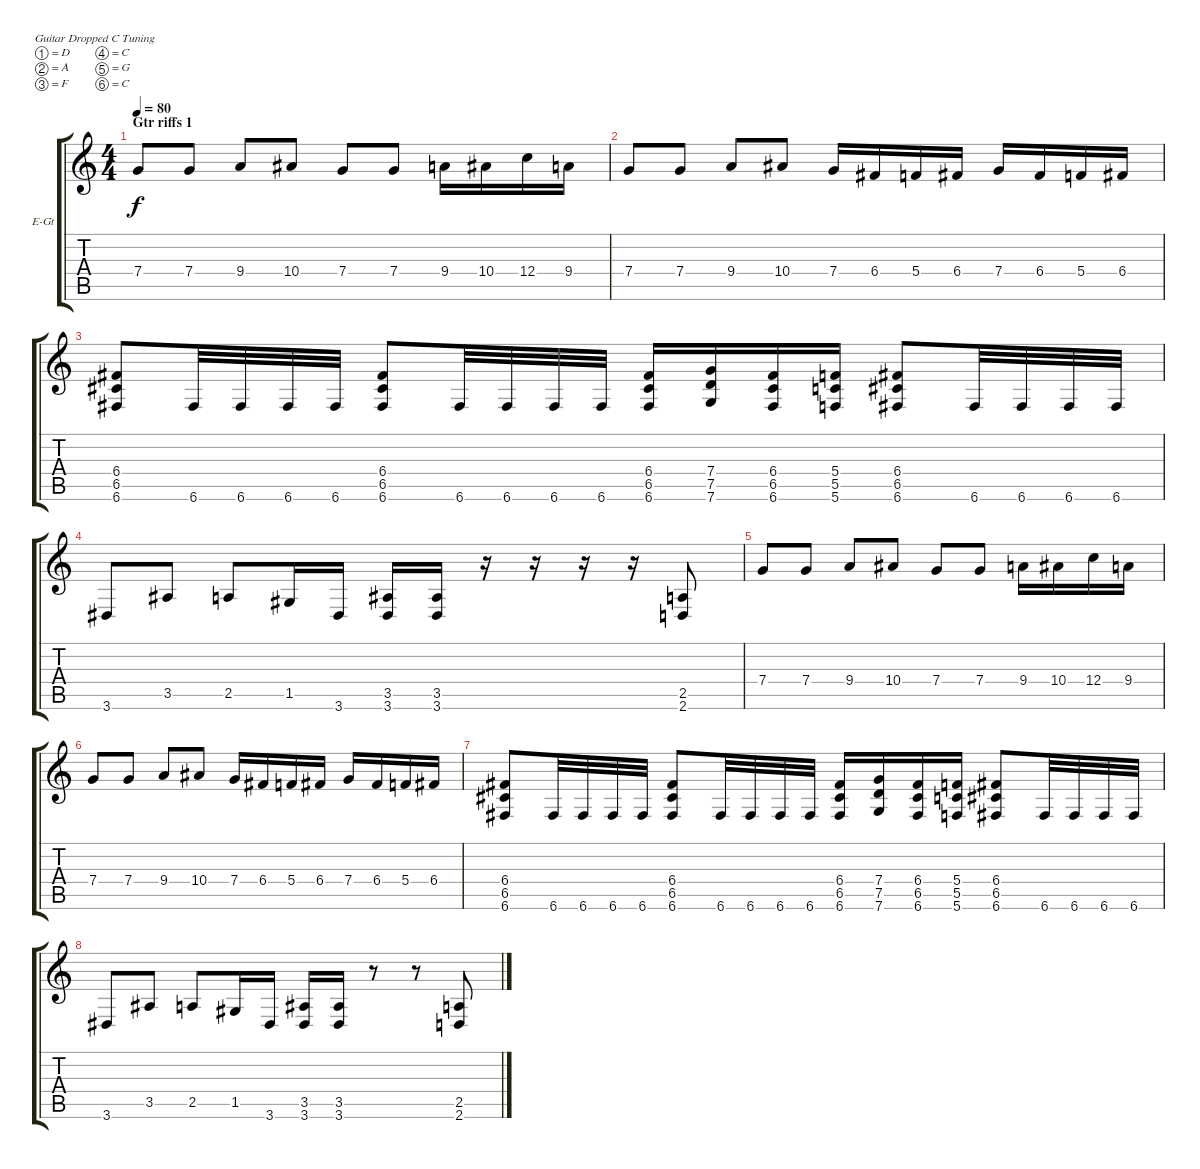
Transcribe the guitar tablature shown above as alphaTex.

\bracketExtendMode groupsimilarinstruments
\firstSystemTrackNameOrientation horizontal
\otherSystemsTrackNameOrientation horizontal
\track ("Guitar" "E-Gt") {instrument distortionguitar}
\staff {score tabs}
\tuning (D4 A3 F3 C3 G2 C2)
\ts (4 4)
\section ("" "Gtr riffs 1")
\tempo 80
\clef g2
\ks c
7.4.8{dy f} 7.4.8 9.4.8 10.4.8 7.4.8 7.4.8 9.4.16 10.4.16 12.4.16 9.4.16 |
7.4.8 7.4.8 9.4.8 10.4.8 7.4.16 6.4.16 5.4.16 6.4.16 7.4.16 6.4.16 5.4.16 6.4.16 |
(6.4 6.5 6.6).8 6.6.32 6.6.32 6.6.32 6.6.32 (6.4 6.5 6.6).8 6.6.32 6.6.32 6.6.32 6.6.32 (6.4 6.5 6.6).16 (7.4 7.5 7.6).16 (6.4 6.5 6.6).16 (5.4 5.5 5.6).16 (6.4 6.5 6.6).8 6.6.32 6.6.32 6.6.32 6.6.32 |
3.6.8 3.5.8 2.5.8 1.5.16 3.6.16 (3.5 3.6).16 (3.5 3.6).16 r.16 r.16 r.16 r.16 (2.5 2.6).8 |
7.4.8 7.4.8 9.4.8 10.4.8 7.4.8 7.4.8 9.4.16 10.4.16 12.4.16 9.4.16 |
7.4.8 7.4.8 9.4.8 10.4.8 7.4.16 6.4.16 5.4.16 6.4.16 7.4.16 6.4.16 5.4.16 6.4.16 |
(6.4 6.5 6.6).8 6.6.32 6.6.32 6.6.32 6.6.32 (6.4 6.5 6.6).8 6.6.32 6.6.32 6.6.32 6.6.32 (6.4 6.5 6.6).16 (7.4 7.5 7.6).16 (6.4 6.5 6.6).16 (5.4 5.5 5.6).16 (6.4 6.5 6.6).8 6.6.32 6.6.32 6.6.32 6.6.32 |
3.6.8 3.5.8 2.5.8 1.5.16 3.6.16 (3.5 3.6).16 (3.5 3.6).16 r.8 r.8 (2.5 2.6).8
